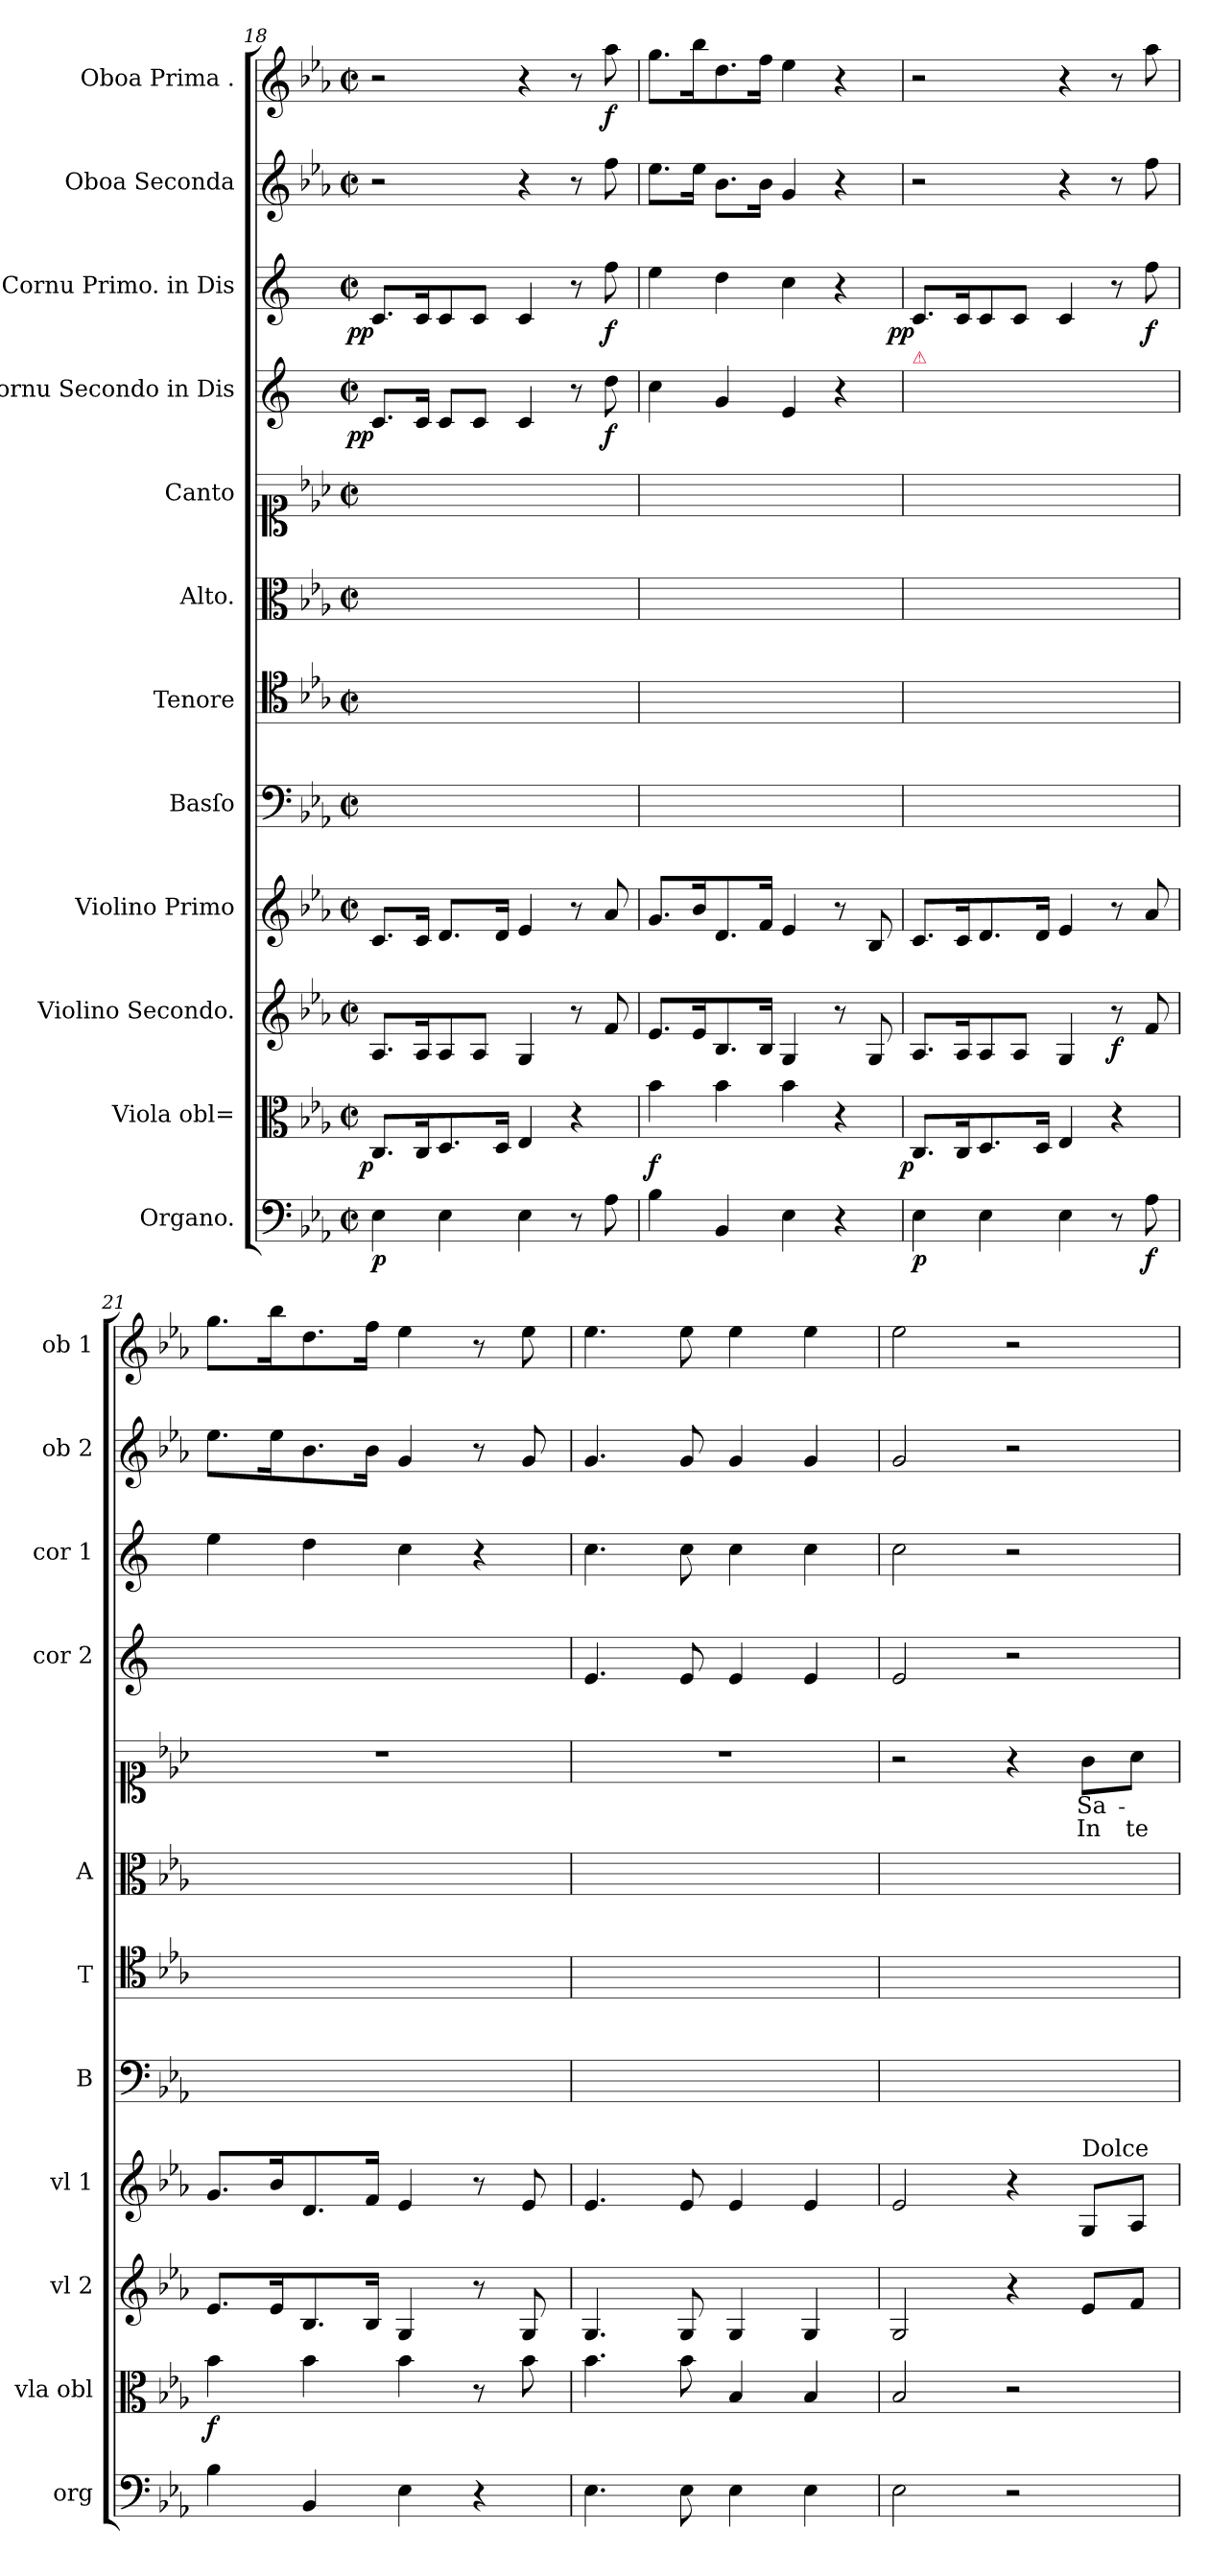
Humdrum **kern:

**kern	**dynam	**kern	**dynam	**kern	**dynam	**kern	**dynam	**kern	**kern	**kern	**kern	**text	**text	**kern	**dynam	**kern	**dynam	**kern	**kern	**dynam
*part12	*part12	*part11	*part11	*part10	*part10	*part9	*part9	*part8	*part7	*part6	*part5	*part5	*part5	*part4	*part4	*part3	*part3	*part2	*part1	*part1
*staff12	*staff12	*staff11	*staff11	*staff10	*staff10	*staff9	*staff9	*staff8	*staff7	*staff6	*staff5	*staff5	*staff5	*staff4	*staff4	*staff3	*staff3	*staff2	*staff1	*staff1
*I"Organo.	*	*I"Viola obl=	*	*I"Violino Secondo.	*	*I"Violino Primo	*	*I"Basſo	*I"Tenore	*I"Alto.	*I"Canto	*	*	*I"Cornu Secondo in Dis	*	*I"Cornu Primo. in Dis	*	*I"Oboa Seconda	*I"Oboa Prima .	*
*I'org	*	*I'vla obl	*	*I'vl 2	*	*I'vl 1	*	*I'B	*I'T	*I'A	*	*	*	*I'cor 2	*	*I'cor 1	*	*I'ob 2	*I'ob 1	*
*clefF4	*	*clefC3	*	*clefG2	*	*clefG2	*	*clefF4	*clefC4	*clefC3	*clefC1	*	*	*clefG2	*	*clefG2	*	*clefG2	*clefG2	*
*	*	*	*	*	*	*	*	*	*	*	*	*	*	*ITrd5c9	*	*ITrd5c9	*	*	*	*
*k[b-e-a-]	*	*k[b-e-a-]	*	*k[b-e-a-]	*	*k[b-e-a-]	*	*k[b-e-a-]	*k[b-e-a-]	*k[b-e-a-]	*k[b-e-a-]	*	*	*k[b-e-a-]	*	*k[b-e-a-]	*	*k[b-e-a-]	*k[b-e-a-]	*
*E-:	*	*E-:	*	*E-:	*	*E-:	*	*E-:	*E-:	*E-:	*E-:	*	*	*E-:	*	*E-:	*	*E-:	*E-:	*
*M2/2	*	*M2/2	*	*M2/2	*	*M2/2	*	*M2/2	*M2/2	*M2/2	*M2/2	*	*	*M2/2	*	*M2/2	*	*M2/2	*M2/2	*
*met(c|)	*	*met(c|)	*	*met(c|)	*	*met(c|)	*	*met(c|)	*met(c|)	*met(c|)	*met(c|)	*	*	*met(c|)	*	*met(c|)	*	*met(c|)	*met(c|)	*
=18	=18	=18	=18	=18	=18	=18	=18	=18	=18	=18	=18	=18	=18	=18	=18	=18	=18	=18	=18	=18
!	!	!	!LO:DY:rj	!	!	!	!	!	!	!	!	!	!	!	!LO:DY:rj	!	!LO:DY:rj	!	!	!
4E-\	p	8.C/L	p	8.A-/L	.	8.c/L	.	1ryy	1ryy	1ryy	1ryy	.	.	8.E-/L	pp	8.E-/L	pp	2r	2r	.
.	.	16C/K	.	16A-/K	.	16c/Jk	.	.	.	.	.	.	.	16E-/Jk	.	16E-/K	.	.	.	.
4E-\	.	8.D/	.	8A-/	.	8.d/L	.	.	.	.	.	.	.	8E-/L	.	8E-/	.	.	.	.
.	.	.	.	8A-/J	.	.	.	.	.	.	.	.	.	8E-/J	.	8E-/J	.	.	.	.
.	.	16D/Jk	.	.	.	16d/Jk	.	.	.	.	.	.	.	.	.	.	.	.	.	.
4E-\	.	4E-/	.	4G/	.	4e-/	.	.	.	.	.	.	.	4E-/	.	4E-/	.	4r	4r	.
8r	.	4r	.	8r	.	8r	.	.	.	.	.	.	.	8r	.	8r	.	8r	8r	.
!	!	!	!	!	!	!	!LO:DY:a	!	!	!	!	!	!	!	!	!	!	!	!	!
8A-\	.	.	.	8f/	.	8a-/	f&colon;	.	.	.	.	.	.	8f\	f	8a-\	f	8ff\	8aa-\	f
=19	=19	=19	=19	=19	=19	=19	=19	=19	=19	=19	=19	=19	=19	=19	=19	=19	=19	=19	=19	=19
4B-\	.	4b-\	f	8.e-/L	.	8.g/L	.	1ryy	1ryy	1ryy	1ryy	.	.	4e-\	.	4g\	.	8.ee-\L	8.gg\L	.
.	.	.	.	16e-/K	.	16b-/K	.	.	.	.	.	.	.	.	.	.	.	16ee-\Jk	16bb-\K	.
4BB-/	.	4b-\	.	8.B-/	.	8.d/	.	.	.	.	.	.	.	4B-/	.	4f\	.	8.b-\L	8.dd\	.
.	.	.	.	16B-/Jk	.	16f/Jk	.	.	.	.	.	.	.	.	.	.	.	16b-\Jk	16ff\Jk	.
4E-\	.	4b-\	.	4G/	.	4e-/	.	.	.	.	.	.	.	4G/	.	4e-\	.	4g/	4ee-\	.
4r	.	4r	.	8r	.	8r	.	.	.	.	.	.	.	4r	.	4r	.	4r	4r	.
!	!	!	!	!	!	!	!LO:DY:a	!	!	!	!	!	!	!	!	!	!	!	!	!
.	.	.	.	8G/	.	8B-/	p&colon;	.	.	.	.	.	.	.	.	.	.	.	.	.
=20	=20	=20	=20	=20	=20	=20	=20	=20	=20	=20	=20	=20	=20	=20	=20	=20	=20	=20	=20	=20
!	!	!	!	!	!	!	!	!	!	!	!	!	!	!LO:TX:a:color=crimson:t=⚠	!	!	!	!	!	!
!	!	!	!LO:DY:rj	!	!	!	!	!	!	!	!	!	!	!	!	!	!LO:DY:rj	!	!	!
4E-\	p	8.C/L	p	8.A-/L	.	8.c/L	.	1ryy	1ryy	1ryy	1ryy	.	.	8.E-/Lyy	.	8.E-/L	pp	2r	2r	.
.	.	16C/K	.	16A-/K	.	16c/K	.	.	.	.	.	.	.	16E-/Jkyy	.	16E-/K	.	.	.	.
4E-\	.	8.D/	.	8A-/	.	8.d/	.	.	.	.	.	.	.	8E-/Lyy	.	8E-/	.	.	.	.
.	.	.	.	8A-/J	.	.	.	.	.	.	.	.	.	8E-/Jyy	.	8E-/J	.	.	.	.
.	.	16D/Jk	.	.	.	16d/Jk	.	.	.	.	.	.	.	.	.	.	.	.	.	.
4E-\	.	4E-/	.	4G/	.	4e-/	.	.	.	.	.	.	.	4E-/yy	.	4E-/	.	4r	4r	.
!	!	!	!	!	!	!	!LO:DY:a	!	!	!	!	!	!	!	!	!	!	!	!	!
8r	.	4r	.	8r	f	8r	f&colon;	.	.	.	.	.	.	8ryy	.	8r	.	8r	8r	.
8A-\	f	.	.	8f/	.	8a-/	.	.	.	.	.	.	.	8f\yy	.	8a-\	f	8ff\	8aa-\	.
=21	=21	=21	=21	=21	=21	=21	=21	=21	=21	=21	=21	=21	=21	=21	=21	=21	=21	=21	=21	=21
4B-\	.	4b-\	f	8.e-/L	.	8.g/L	.	1ryy	1ryy	1ryy	1r	.	.	4e-\yy	.	4g\	.	8.ee-\L	8.gg\L	.
.	.	.	.	16e-/K	.	16b-/K	.	.	.	.	.	.	.	.	.	.	.	16ee-\K	16bb-\K	.
4BB-/	.	4b-\	.	8.B-/	.	8.d/	.	.	.	.	.	.	.	4B-/yy	.	4f\	.	8.b-\	8.dd\	.
.	.	.	.	16B-/Jk	.	16f/Jk	.	.	.	.	.	.	.	.	.	.	.	16b-\Jk	16ff\Jk	.
4E-\	.	4b-\	.	4G/	.	4e-/	.	.	.	.	.	.	.	4G/yy	.	4e-\	.	4g/	4ee-\	.
4r	.	8r	.	8r	.	8r	.	.	.	.	.	.	.	4ryy	.	4r	.	8r	8r	.
.	.	8b-\	.	8G/	.	8e-/	.	.	.	.	.	.	.	.	.	.	.	8g/	8ee-\	.
=22	=22	=22	=22	=22	=22	=22	=22	=22	=22	=22	=22	=22	=22	=22	=22	=22	=22	=22	=22	=22
4.E-\	.	4.b-\	.	4.G/	.	4.e-/	.	1ryy	1ryy	1ryy	1r	.	.	4.G/	.	4.e-\	.	4.g/	4.ee-\	.
8E-\	.	8b-\	.	8G/	.	8e-/	.	.	.	.	.	.	.	8G/	.	8e-\	.	8g/	8ee-\	.
4E-\	.	4B-/	.	4G/	.	4e-/	.	.	.	.	.	.	.	4G/	.	4e-\	.	4g/	4ee-\	.
4E-\	.	4B-/	.	4G/	.	4e-/	.	.	.	.	.	.	.	4G/	.	4e-\	.	4g/	4ee-\	.
=23	=23	=23	=23	=23	=23	=23	=23	=23	=23	=23	=23	=23	=23	=23	=23	=23	=23	=23	=23	=23
2E-\	.	2B-/	.	2G/	.	2e-/	.	1ryy	1ryy	1ryy	2r	.	.	2G/	.	2e-\	.	2g/	2ee-\	.
!	!	!	!	!	!LO:DY:b	!	!LO:DY:b	!	!	!	!	!	!	!	!	!	!	!	!	!
2r	.	2r	.	4r	p&colon;	4r	p&colon;	.	.	.	4r	.	.	2r	.	2r	.	2r	2r	.
!	!	!	!	!	!	!LO:TX:a:t=Dolce	!	!	!	!	!	!	!	!	!	!	!	!	!	!
.	.	.	.	8e-/L	.	8G/L	.	.	.	.	8g\L	Sa-	In	.	.	.	.	.	.	.
.	.	.	.	8f/J	.	8A-/J	.	.	.	.	8a-\J	.	te	.	.	.	.	.	.	.
=	=	=	=	=	=	=	=	=	=	=	=	=	=	=	=	=	=	=	=	=
*-	*-	*-	*-	*-	*-	*-	*-	*-	*-	*-	*-	*-	*-	*-	*-	*-	*-	*-	*-	*-
